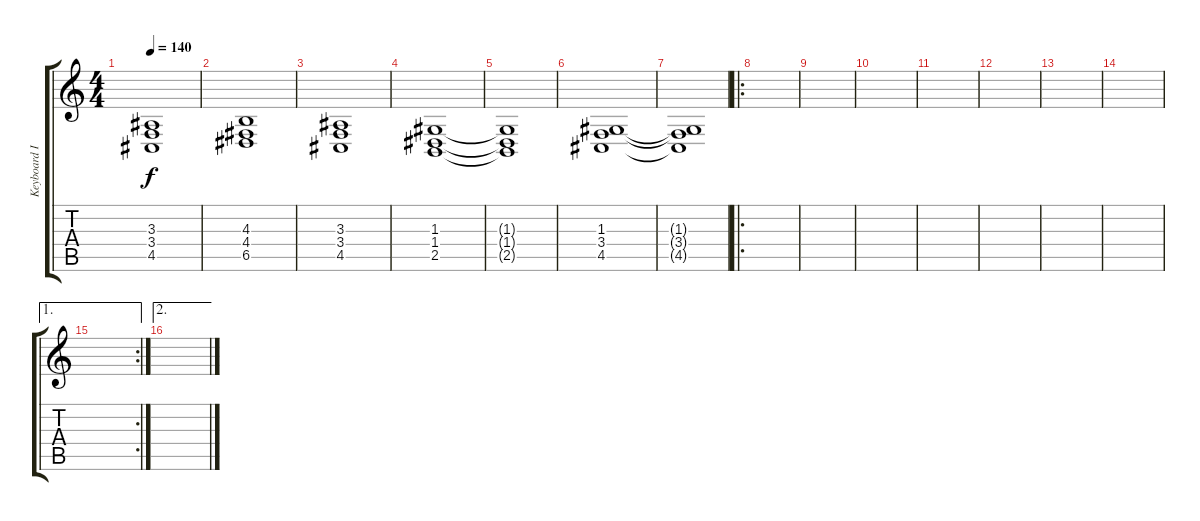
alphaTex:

\track ("Keyboard I" "Keyboard I") {instrument electricpiano1}
\staff {score tabs}
\tuning (E4 B3 G3 D3 A2 E2) {hide}
\ts (4 4)
\tempo 140
\clef g2
\ks c
(3.3 3.4 4.5).1{dy f} |
(4.3 4.4 6.5).1 |
(3.3 3.4 4.5).1 |
(1.3 1.4 2.5).1 |
(1.3{t} 1.4{t} 2.5{t}).1 |
(1.3 3.4 4.5).1 |
(1.3{t} 3.4{t} 4.5{t}).1 |
\ro
|
|
|
|
|
|
|
\ae 1
\rc 2
|
\ae 2
